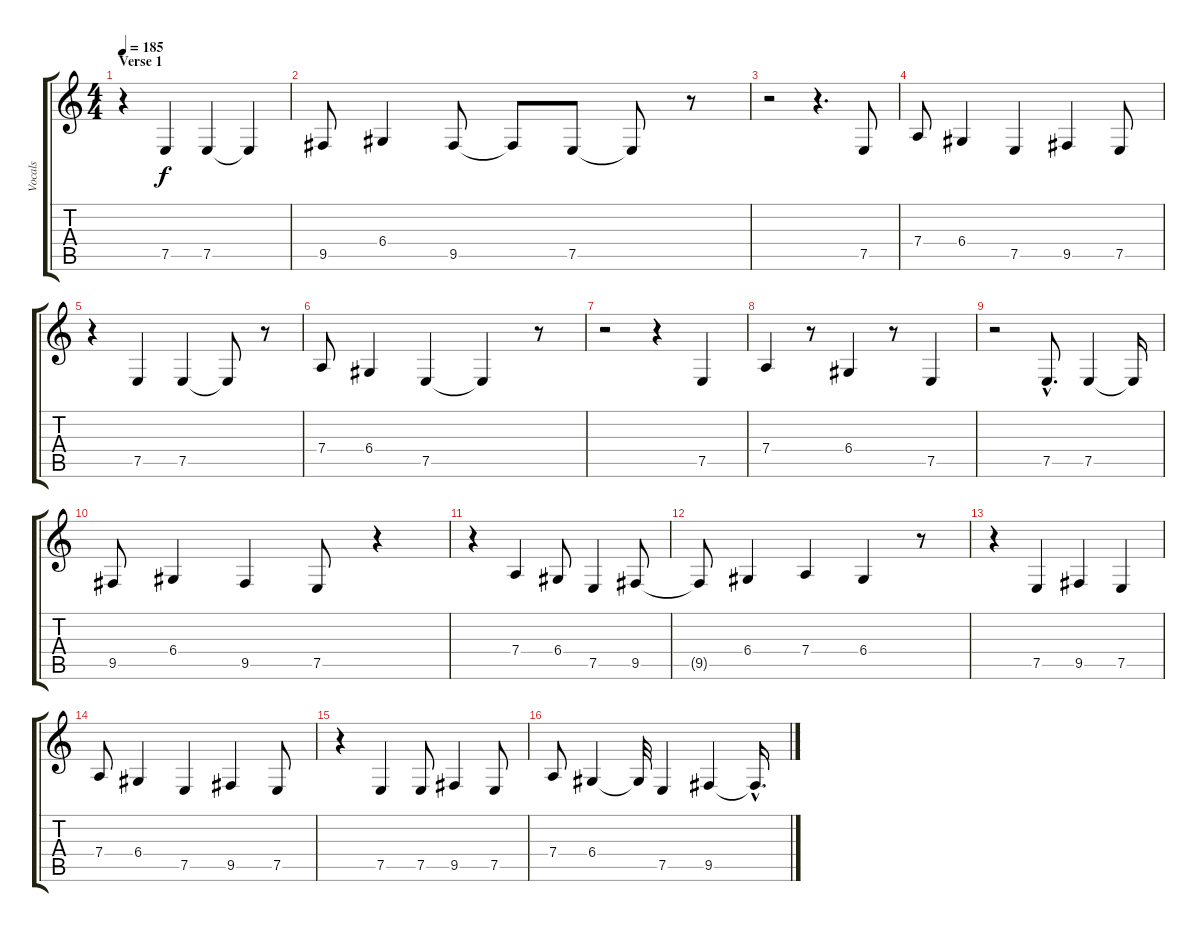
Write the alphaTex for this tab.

\track ("Vocals" "Vocals") {instrument bassoon}
\staff {score tabs}
\tuning (E4 B3 G3 D3 A2 E2) {hide}
\ts (4 4)
\section ("" "Verse 1")
\tempo 185
\clef g2
\ks c
r.4{dy f} 7.5.4 7.5.4 7.5{t}.4 |
9.5.8 6.4.4 9.5.8 9.5{t}.8 7.5.8 7.5{t}.8 r.8 |
r.2 r.4{d} 7.5.8 |
7.4.8 6.4.4 7.5.4 9.5.4 7.5.8 |
r.4 7.5.4 7.5.4 7.5{t}.8 r.8 |
7.4.8 6.4.4 7.5.4 7.5{t}.4 r.8 |
r.2 r.4 7.5.4 |
7.4.4 r.8 6.4.4 r.8 7.5.4 |
r.2 7.5{hac}.8{d} 7.5.4 7.5{t}.16 |
9.5.8 6.4.4 9.5.4 7.5.8 r.4 |
r.4 7.4.4 6.4.8 7.5.4 9.5.8 |
9.5{t}.8 6.4.4 7.4.4 6.4.4 r.8 |
r.4 7.5.4 9.5.4 7.5.4 |
7.4.8 6.4.4 7.5.4 9.5.4 7.5.8 |
r.4 7.5.4 7.5.8 9.5.4 7.5.8 |
7.4.8 6.4.4 6.4{t}.32 7.5.4 9.5.4 9.5{hac t}.16{d}
